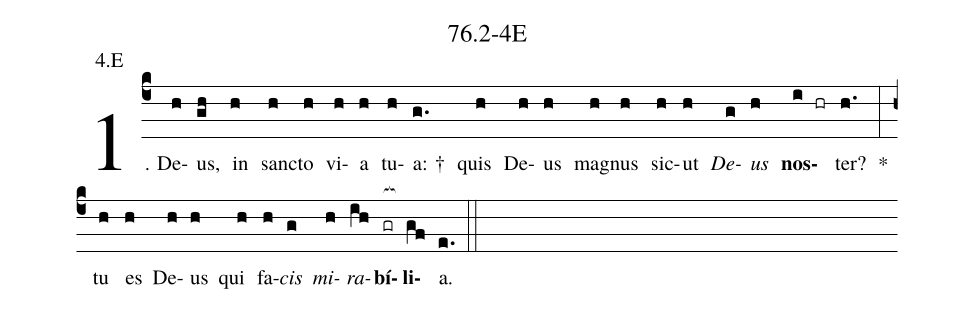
name: 76.2-4E;
annotation: 4.E;
%%
(c4)1. De(h)us,(gh) in(h) sanc(h)to(h) vi(h)a(h) tu(h)a: †(g.) quis(h) De(h)us(h) ma(h)gnus(h) sic(h)ut(h) <i>De</i>(g)<i>us</i>(h) <b>nos</b>(i hr)ter?(h.) *(:) tu(h) es(h) De(h)us(h) qui(h) fa(h)<i>cis</i>(g) <i>mi</i>(h)<i>ra</i>(ih)<b>bí</b>(gr[ocb:1{])<b>li</b>(gf[ocb:0}])a.(e.) (::)
